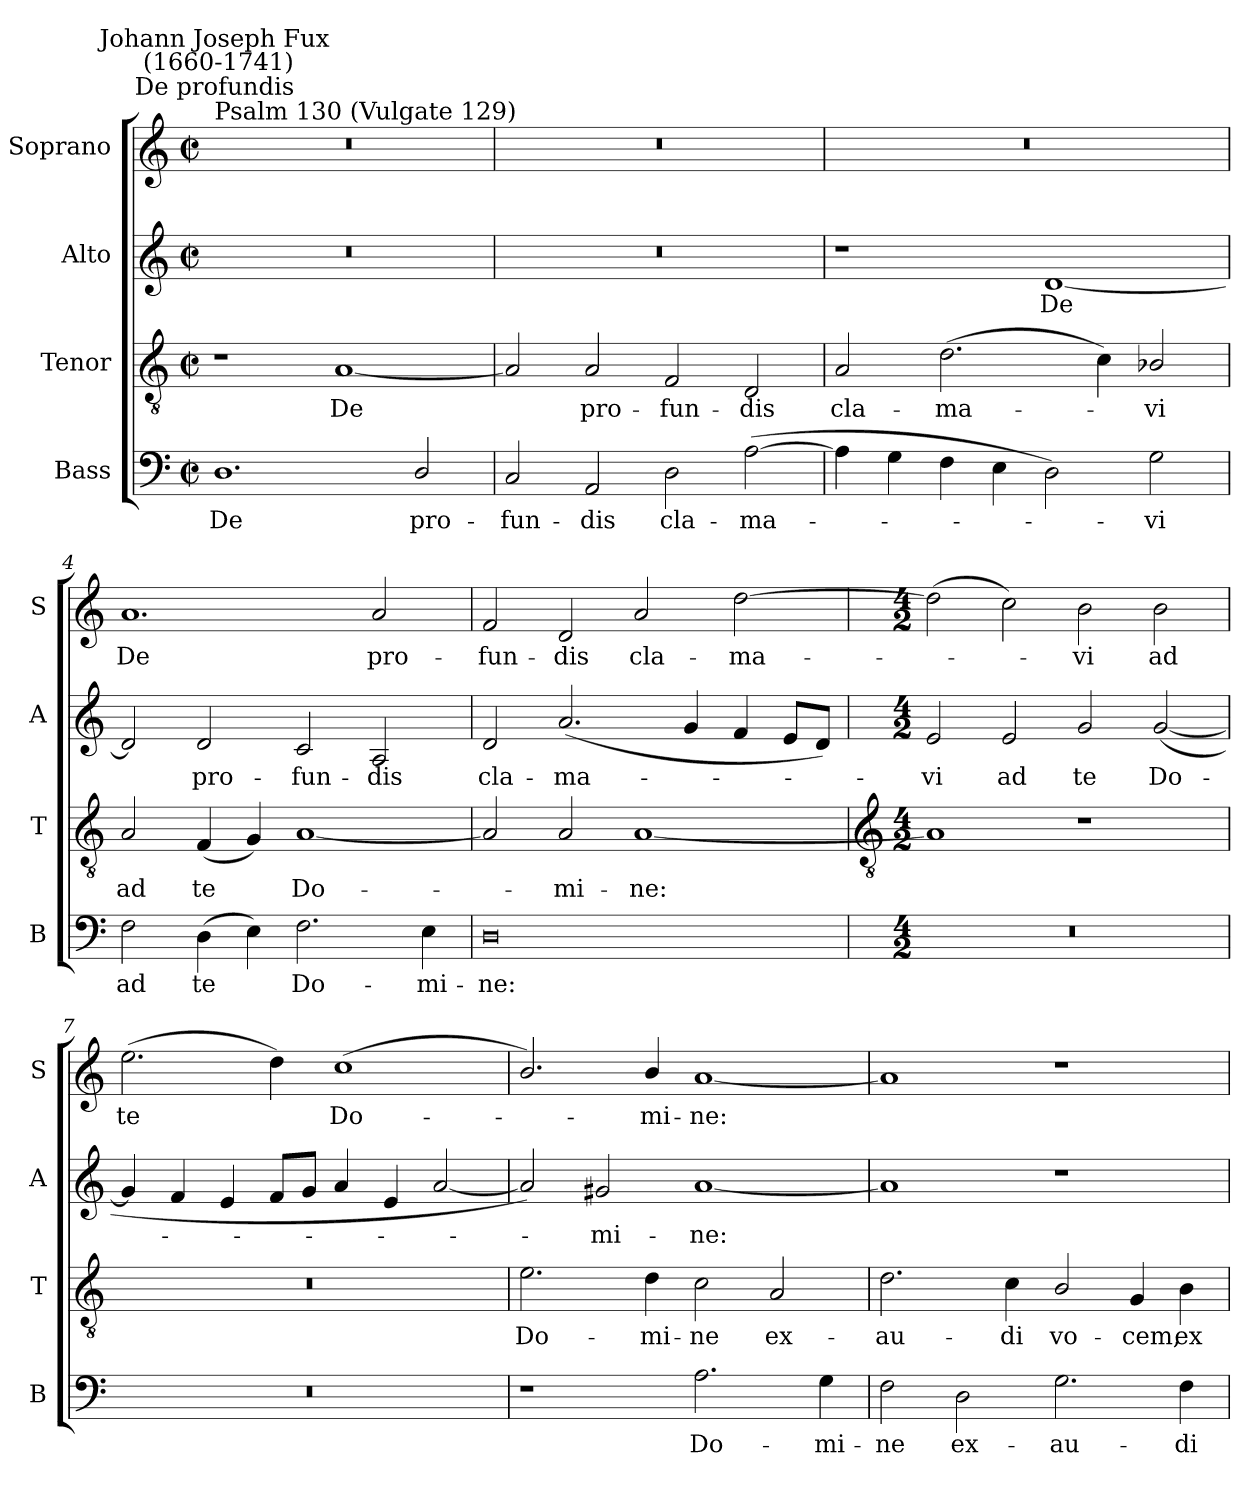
**kern	**text	**kern	**text	**kern	**text	**kern	**text
*part4	*part4	*part3	*part3	*part2	*part2	*part1	*part1
*staff4	*staff4	*staff3	*staff3	*staff2	*staff2	*staff1	*staff1
*I"Bass	*	*I"Tenor	*	*I"Alto	*	*I"Soprano	*
*I'B	*	*I'T	*	*I'A	*	*I'S	*
*clefF4	*	*clefGv2	*	*clefG2	*	*clefG2	*
*k[]	*	*k[]	*	*k[]	*	*k[]	*
*C:	*	*C:	*	*C:	*	*C:	*
*M4/2	*	*M4/2	*	*M4/2	*	*M4/2	*
*met(c|)	*	*met(c|)	*	*met(c|)	*	*met(c|)	*
=1	=1	=1	=1	=1	=1	=1	=1
!	!	!	!	!	!	!LO:TX:a:t=Psalm 130 (Vulgate 129)	!
!	!	!	!	!	!	!LO:TX:a:cj:t=De profundis	!
!	!	!	!	!	!	!LO:TX:a:cj:t=Johann Joseph Fux\n (1660-1741)	!
!	!LO:LY:b	!	!	!	!	!	!
1.D	De	1r	.	0r	.	0r	.
!	!	!	!LO:LY:b	!	!	!	!
.	.	[1A	De	.	.	.	.
!	!LO:LY:b	!	!	!	!	!	!
2D/	pro-	.	.	.	.	.	.
=2	=2	=2	=2	=2	=2	=2	=2
!	!LO:LY:b	!	!	!	!	!	!
2C	-fun-	2A]	.	0r	.	0r	.
!	!LO:LY:b	!	!LO:LY:b	!	!	!	!
2AA	-dis	2A	pro-	.	.	.	.
!	!LO:LY:b	!	!LO:LY:b	!	!	!	!
2D	cla-	2F	-fun-	.	.	.	.
!	!LO:LY:b	!	!LO:LY:b	!	!	!	!
(>[2A	-ma-	2D	-dis	.	.	.	.
=3	=3	=3	=3	=3	=3	=3	=3
!	!	!	!LO:LY:b	!	!	!	!
4A]	.	2A	cla-	1r	.	0r	.
4G	.	.	.	.	.	.	.
!	!	!	!LO:LY:b	!	!	!	!
4F	.	(>2.d	-ma-	.	.	.	.
4E	.	.	.	.	.	.	.
!	!	!	!	!	!LO:LY:b	!	!
2D)	.	.	.	[1d	De	.	.
.	.	4c)	.	.	.	.	.
!	!LO:LY:b	!	!LO:LY:b	!	!	!	!
2G	vi	2B-X/	vi	.	.	.	.
=4	=4	=4	=4	=4	=4	=4	=4
!	!LO:LY:b	!	!LO:LY:b	!	!	!	!LO:LY:b
2F	ad	2A	ad	2d]	.	1.a	De
!	!LO:LY:b	!	!LO:LY:b	!	!LO:LY:b	!	!
(>4D	te	(<4F	te	2d	pro-	.	.
4E)	.	4G)	.	.	.	.	.
!	!LO:LY:b	!	!LO:LY:b	!	!LO:LY:b	!	!
2.F	Do-	[1A	Do-	2c	-fun-	.	.
!	!	!	!	!	!LO:LY:b	!	!LO:LY:b
.	.	.	.	2A	-dis	2a	pro-
!	!LO:LY:b	!	!	!	!	!	!
4E	-mi-	.	.	.	.	.	.
=5	=5	=5	=5	=5	=5	=5	=5
!	!LO:LY:b	!	!	!	!LO:LY:b	!	!LO:LY:b
0D	-ne:	2A]	.	2d	cla-	2f	-fun-
!	!	!	!LO:LY:b	!	!LO:LY:b	!	!LO:LY:b
.	.	2A	mi-	(<2.a	-ma-	2d	-dis
!	!	!	!LO:LY:b	!	!	!	!LO:LY:b
.	.	[1A	-ne:	.	.	2a	cla-
.	.	.	.	4g	.	.	.
!	!	!	!	!	!	!	!LO:LY:b
.	.	.	.	4f	.	[2dd	-ma-
.	.	.	.	8eL	.	.	.
.	.	.	.	8dJ)	.	.	.
!!LO:LB:g=z
=6	=6	=6	=6	=6	=6	=6	=6
*	*	*clefGv2	*	*	*	*	*
*M4/2	*	*M4/2	*	*M4/2	*	*M4/2	*
!	!	!	!	!	!LO:LY:b	!	!
0r	.	1A]	.	2e	vi	(>2dd]	.
!	!	!	!	!	!LO:LY:b	!	!
.	.	.	.	2e	ad	2cc)	.
!	!	!	!	!	!LO:LY:b	!	!LO:LY:b
.	.	1r	.	2g	te	2b	vi
!	!	!	!	!	!LO:LY:b	!	!LO:LY:b
.	.	.	.	(<[2g	Do-	2b	ad
=7	=7	=7	=7	=7	=7	=7	=7
!	!	!	!	!	!	!	!LO:LY:b
0r	.	0r	.	4g]	.	(>2.ee	te
.	.	.	.	4f	.	.	.
.	.	.	.	4e	.	.	.
.	.	.	.	8fL	.	4dd)	.
.	.	.	.	8gJ	.	.	.
!	!	!	!	!	!	!	!LO:LY:b
.	.	.	.	4a	.	(<1cc	Do-
.	.	.	.	4e	.	.	.
.	.	.	.	[2a	.	.	.
=8	=8	=8	=8	=8	=8	=8	=8
!	!	!	!LO:LY:b	!	!	!	!
1r	.	2.e	Do-	2a])	.	2.b/)	.
!	!	!	!	!	!LO:LY:b	!	!
.	.	.	.	2g#X	mi-	.	.
!	!	!	!LO:LY:b	!	!	!	!LO:LY:b
.	.	4d	-mi-	.	.	4b/	mi-
!	!LO:LY:b	!	!LO:LY:b	!	!LO:LY:b	!	!LO:LY:b
2.A	Do-	2c	-ne	[1a	-ne:	[1a	-ne:
!	!	!	!LO:LY:b	!	!	!	!
.	.	2A	ex-	.	.	.	.
!	!LO:LY:b	!	!	!	!	!	!
4G	-mi-	.	.	.	.	.	.
=9	=9	=9	=9	=9	=9	=9	=9
!	!LO:LY:b	!	!LO:LY:b	!	!	!	!
2F	-ne	2.d	-au-	1a]	.	1a]	.
!	!LO:LY:b	!	!	!	!	!	!
2D	ex-	.	.	.	.	.	.
!	!	!	!LO:LY:b	!	!	!	!
.	.	4c	-di	.	.	.	.
!	!LO:LY:b	!	!LO:LY:b	!	!	!	!
2.G	-au-	2B/	vo-	1r	.	1r	.
!	!	!	!LO:LY:b	!	!	!	!
.	.	4G	-cem,	.	.	.	.
!	!LO:LY:b	!	!LO:LY:b	!	!	!	!
4F	-di	4B	ex-	.	.	.	.
=	=	=	=	=	=	=	=
*-	*-	*-	*-	*-	*-	*-	*-
